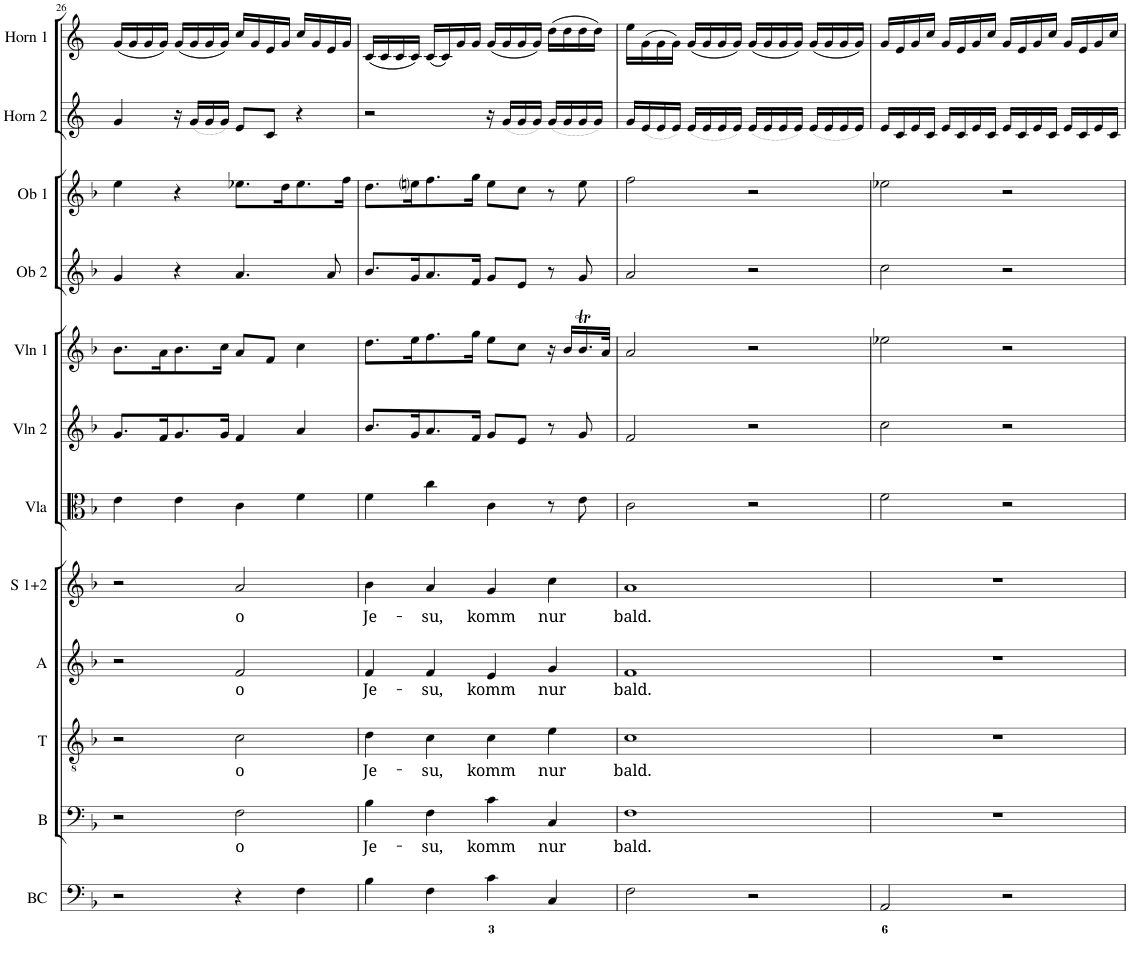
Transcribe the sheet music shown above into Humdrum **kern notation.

**kern	**kern	**text	**kern	**text	**kern	**text	**kern	**text	**kern	**kern	**kern	**kern	**kern	**kern	**kern
*part12	*part11	*part11	*part10	*part10	*part9	*part9	*part8	*part8	*part7	*part6	*part5	*part4	*part3	*part2	*part1
*staff12	*staff11	*staff11	*staff10	*staff10	*staff9	*staff9	*staff8	*staff8	*staff7	*staff6	*staff5	*staff4	*staff3	*staff2	*staff1
*I"Basso continuo	*I"Bass	*	*I"Tenor	*	*I"Alt	*	*I"Sopran 1+2	*	*I"Viola	*I"Violine 2	*I"Violine 1	*I"Oboe 2	*I"Oboe 1	*I"Horn in F 2	*I"Horn in F 1
*I'BC	*I'B	*	*I'T	*	*I'A	*	*I'S 1+2	*	*I'Vla	*I'Vln 2	*I'Vln 1	*I'Ob 2	*I'Ob 1	*I'Horn 2	*I'Horn 1
!!LO:PB:g=z
*clefF4	*clefF4	*	*clefGv2	*	*clefG2	*	*clefG2	*	*clefC3	*clefG2	*clefG2	*clefG2	*clefG2	*clefG2	*clefG2
*Trd7c12	*	*	*	*	*	*	*	*	*	*	*	*	*	*Trd4c7	*Trd4c7
*k[b-]	*k[b-]	*	*k[b-]	*	*k[b-]	*	*k[b-]	*	*k[b-]	*k[b-]	*k[b-]	*k[b-]	*k[b-]	*k[]	*k[]
*M4/4	*M4/4	*	*M4/4	*	*M4/4	*	*M4/4	*	*M4/4	*M4/4	*M4/4	*M4/4	*M4/4	*M4/4	*M4/4
*met(c)	*met(c)	*	*met(c)	*	*met(c)	*	*met(c)	*	*met(c)	*met(c)	*met(c)	*met(c)	*met(c)	*met(c)	*met(c)
=26	=26	=26	=26	=26	=26	=26	=26	=26	=26	=26	=26	=26	=26	=26	=26
2r	2r	.	2r	.	2r	.	2r	.	4e\	8.g/L	8.b-\L	4g/	4ee\	4g/	(<16g/LL
.	.	.	.	.	.	.	.	.	.	.	.	.	.	.	16g/
.	.	.	.	.	.	.	.	.	.	.	.	.	.	.	16g/
.	.	.	.	.	.	.	.	.	.	16f/K	16a\K	.	.	.	16g/JJ)
.	.	.	.	.	.	.	.	.	4e\	8.g/	8.b-\	4r	4r	16r	(<16g/LL
.	.	.	.	.	.	.	.	.	.	.	.	.	.	(<16g/LL	16g/
.	.	.	.	.	.	.	.	.	.	.	.	.	.	16g/	16g/
.	.	.	.	.	.	.	.	.	.	16g/Jk	16cc\Jk	.	.	16g/JJ)	16g/JJ)
!	!	!LO:LY:b	!	!LO:LY:b	!	!LO:LY:b	!	!LO:LY:b	!	!	!	!	!	!	!
4r	2F\	o	2c\	o	2f/	o	2a/	o	4c\	4f/	8a/L	4.a/	8.ee-X\L	8e/L	16cc/LL
.	.	.	.	.	.	.	.	.	.	.	.	.	.	.	16g/
.	.	.	.	.	.	.	.	.	.	.	8f/J	.	.	8c/J	16e/
.	.	.	.	.	.	.	.	.	.	.	.	.	16dd\K	.	16g/JJ
4F\	.	.	.	.	.	.	.	.	4f\	4a/	4cc\	.	8.ee-\	4r	16cc/LL
.	.	.	.	.	.	.	.	.	.	.	.	.	.	.	16g/
.	.	.	.	.	.	.	.	.	.	.	.	8a/	.	.	16e/
.	.	.	.	.	.	.	.	.	.	.	.	.	16ff\Jk	.	16g/JJ
=27	=27	=27	=27	=27	=27	=27	=27	=27	=27	=27	=27	=27	=27	=27	=27
!	!	!LO:LY:b	!	!LO:LY:b	!	!LO:LY:b	!	!LO:LY:b	!	!	!	!	!	!	!
4B-\	4B-\	Je-	4d\	Je-	4f/	Je-	4b-\	Je-	4f\	8.b-/L	8.dd\L	8.b-/L	8.dd\L	2r	(<16c/LL
.	.	.	.	.	.	.	.	.	.	.	.	.	.	.	16c/
.	.	.	.	.	.	.	.	.	.	.	.	.	.	.	16c/
.	.	.	.	.	.	.	.	.	.	16g/K	16ee\K	16g/K	16eeni\K	.	16c/JJ)
!	!	!LO:LY:b	!	!LO:LY:b	!	!LO:LY:b	!	!LO:LY:b	!	!	!	!	!	!	!
4F\	4F\	-su,	4c\	-su,	4f/	-su,	4a/	-su,	4cc\	8.a/	8.ff\	8.a/	8.ff\	.	(<16c/LL
.	.	.	.	.	.	.	.	.	.	.	.	.	.	.	16c/)
.	.	.	.	.	.	.	.	.	.	.	.	.	.	.	16g/
.	.	.	.	.	.	.	.	.	.	16f/Jk	16gg\Jk	16f/Jk	16gg\Jk	.	16g/JJ
!	!	!LO:LY:b	!	!LO:LY:b	!	!LO:LY:b	!	!LO:LY:b	!	!	!	!	!	!	!
4c\	4c\	komm	4c\	komm	4e/	komm	4g/	komm	4c\	8g/L	8ee\L	8g/L	8ee\L	16r	(<16g/LL
.	.	.	.	.	.	.	.	.	.	.	.	.	.	(<16g/LL	16g/
.	.	.	.	.	.	.	.	.	.	8e/J	8cc\J	8e/J	8cc\J	16g/	16g/
.	.	.	.	.	.	.	.	.	.	.	.	.	.	16g/JJ)	16g/JJ)
!	!	!LO:LY:b	!	!LO:LY:b	!	!LO:LY:b	!	!LO:LY:b	!	!	!	!	!	!	!
4C/	4C/	nur	4e\	nur	4g/	nur	4cc\	nur	8r	8r	16r	8r	8r	(<16g/LL	(>16dd\LL
.	.	.	.	.	.	.	.	.	.	.	16b-/LL	.	.	16g/	16dd\
.	.	.	.	.	.	.	.	.	8e\	8g/	16.b-T/	8g/	8ee\	16g/	16dd\
.	.	.	.	.	.	.	.	.	.	.	.	.	.	16g/JJ)	16dd\JJ)
.	.	.	.	.	.	.	.	.	.	.	32a/JJk	.	.	.	.
=28	=28	=28	=28	=28	=28	=28	=28	=28	=28	=28	=28	=28	=28	=28	=28
!	!	!LO:LY:b	!	!LO:LY:b	!	!LO:LY:b	!	!LO:LY:b	!	!	!	!	!	!	!
2F\	1F	bald.	1c	bald.	1f	bald.	1a	bald.	2c\	2f/	2a/	2a/	2ff\	16g/LL	16ee\LL
.	.	.	.	.	.	.	.	.	.	.	.	.	.	(<16e/	(>16g\
.	.	.	.	.	.	.	.	.	.	.	.	.	.	16e/	16g\
.	.	.	.	.	.	.	.	.	.	.	.	.	.	16e/JJ)	16g\JJ)
.	.	.	.	.	.	.	.	.	.	.	.	.	.	(<16e/LL	(<16g/LL
.	.	.	.	.	.	.	.	.	.	.	.	.	.	16e/	16g/
.	.	.	.	.	.	.	.	.	.	.	.	.	.	16e/	16g/
.	.	.	.	.	.	.	.	.	.	.	.	.	.	16e/JJ)	16g/JJ)
2r	.	.	.	.	.	.	.	.	2r	2r	2r	2r	2r	(<16e/LL	(<16g/LL
.	.	.	.	.	.	.	.	.	.	.	.	.	.	16e/	16g/
.	.	.	.	.	.	.	.	.	.	.	.	.	.	16e/	16g/
.	.	.	.	.	.	.	.	.	.	.	.	.	.	16e/JJ)	16g/JJ)
.	.	.	.	.	.	.	.	.	.	.	.	.	.	(<16e/LL	(<16g/LL
.	.	.	.	.	.	.	.	.	.	.	.	.	.	16e/	16g/
.	.	.	.	.	.	.	.	.	.	.	.	.	.	16e/	16g/
.	.	.	.	.	.	.	.	.	.	.	.	.	.	16e/JJ)	16g/JJ)
=29	=29	=29	=29	=29	=29	=29	=29	=29	=29	=29	=29	=29	=29	=29	=29
2AA/	1r	.	1r	.	1r	.	1r	.	2f\	2cc\	2ee-X\	2cc\	2ee-X\	16e/LL	16g/LL
.	.	.	.	.	.	.	.	.	.	.	.	.	.	16c/	16e/
.	.	.	.	.	.	.	.	.	.	.	.	.	.	16e/	16g/
.	.	.	.	.	.	.	.	.	.	.	.	.	.	16c/JJ	16cc/JJ
.	.	.	.	.	.	.	.	.	.	.	.	.	.	16e/LL	16g/LL
.	.	.	.	.	.	.	.	.	.	.	.	.	.	16c/	16e/
.	.	.	.	.	.	.	.	.	.	.	.	.	.	16e/	16g/
.	.	.	.	.	.	.	.	.	.	.	.	.	.	16c/JJ	16cc/JJ
2r	.	.	.	.	.	.	.	.	2r	2r	2r	2r	2r	16e/LL	16g/LL
.	.	.	.	.	.	.	.	.	.	.	.	.	.	16c/	16e/
.	.	.	.	.	.	.	.	.	.	.	.	.	.	16e/	16g/
.	.	.	.	.	.	.	.	.	.	.	.	.	.	16c/JJ	16cc/JJ
.	.	.	.	.	.	.	.	.	.	.	.	.	.	16e/LL	16g/LL
.	.	.	.	.	.	.	.	.	.	.	.	.	.	16c/	16e/
.	.	.	.	.	.	.	.	.	.	.	.	.	.	16e/	16g/
.	.	.	.	.	.	.	.	.	.	.	.	.	.	16c/JJ	16cc/JJ
=	=	=	=	=	=	=	=	=	=	=	=	=	=	=	=
*-	*-	*-	*-	*-	*-	*-	*-	*-	*-	*-	*-	*-	*-	*-	*-
